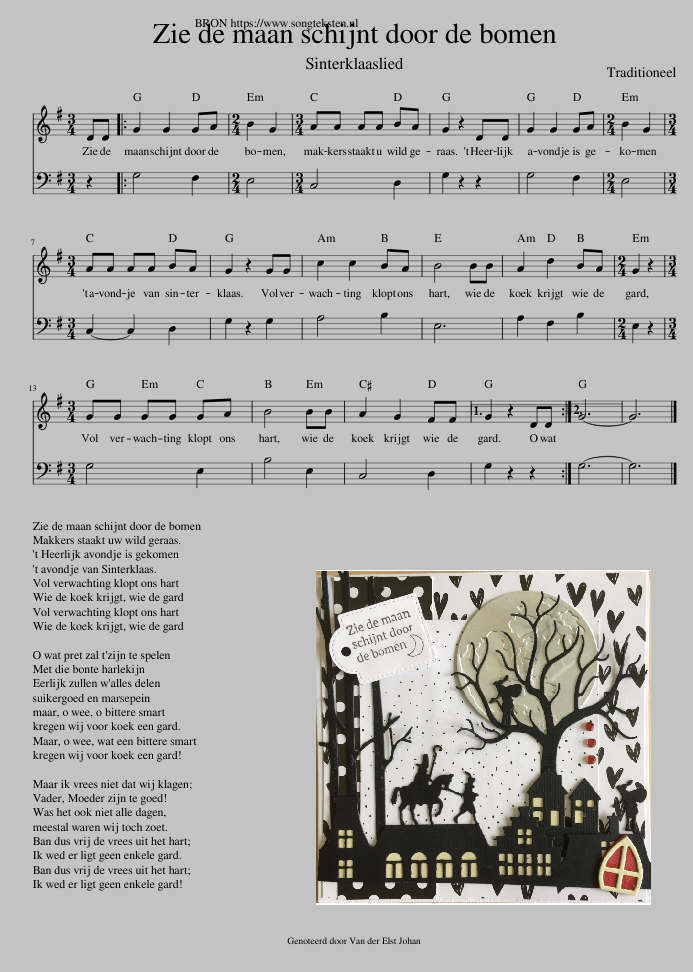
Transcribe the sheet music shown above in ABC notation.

X:1
%%score 1 2
L:1/8
M:3/4
I:linebreak $
K:G
V:1 treble
V:2 bass
V:1
 DD |: G2 G2 GA |[M:2/4] B2 G2 |[M:3/4] AA AA BA | G2 z2 DD | %5
 G2 G2 GA |[M:2/4] B2 G2 |$[M:3/4] AA AA BA | G2 z2 GG | c2 c2 BA | %10
 B4 BB | A2 d2 BA |[M:2/4] G2 z2 |$[M:3/4] GG GG GA | B4 BB | %15
 A2 G2 FF |1 G2 z2 DD :|2 G6- || G6 |] %19
V:2
 z2 |: G,4 F,2 |[M:2/4] E,4 |[M:3/4] C,4 D,2 | G,2 z2 z2 | %5
 G,4 F,2 |[M:2/4] E,4 |$[M:3/4] C,2- C,2 D,2 | G,2 z2 G,2 | A,4 B,2 | %10
 E,6 | A,2 F,2 B,2 |[M:2/4] E,2 z2 |$[M:3/4] G,4 E,2 | B,4 E,2 | %15
 C,4 D,2 |1 G,2 z2 z2 :|2 G,6- || G,6 |] %19
